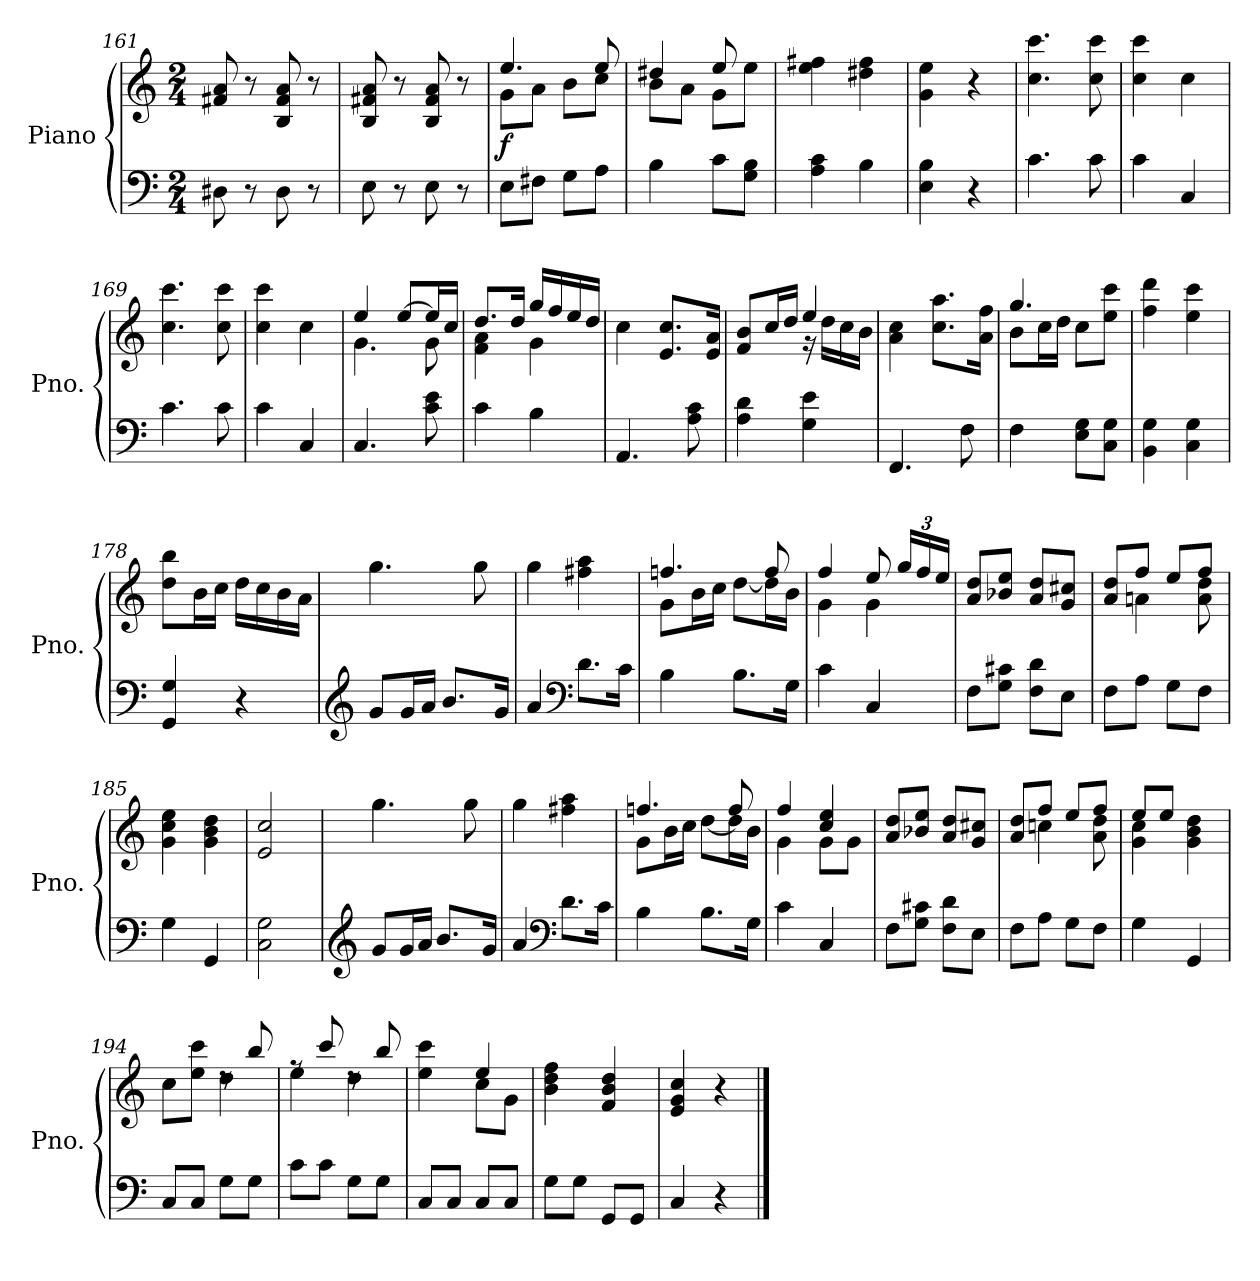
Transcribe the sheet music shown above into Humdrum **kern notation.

**kern	**kern	**dynam
*part1	*part1	*part1
*staff2	*staff1	*staff1/2
*I"Piano	*	*
*I'Pno.	*	*
*clefF4	*clefG2	*
*k[]	*k[]	*
*M2/4	*M2/4	*
=161	=161	=161
8D#X\	8f#X/ 8a/	.
8r	8r	.
8D#\	8B/ 8f#/ 8a/	.
8r	8r	.
=162	=162	=162
8E\	8B/ 8f#X/ 8a/	.
8r	8r	.
8E\	8B/ 8f#/ 8a/	.
8r	8r	.
!!LO:LB:g=z
=163	=163	=163
*	*^	*
!	!	!	!LO:DY:b
8E\L	4.ee/	8g\L	f
8F#X\J	.	8a\J	.
8G\L	.	8b\L	.
8A\J	8ee/	8cc\J	.
=164	=164	=164	=164
4B\	4dd#X/	8b\L	.
.	.	8a\J	.
8c\L	8g\L	8ee/	.
8G\ 8B\J	8ee\J	8ryy	.
*	*v	*v	*
=165	=165	=165
4A\ 4c\	4ee\ 4ff#X\	.
4B\	4dd#X\ 4ff#\	.
=166	=166	=166
4E\ 4B\	4g\ 4ee\	.
4r	4r	.
=167	=167	=167
4.c\	4.cc\ 4.ccc\	.
8c\	8cc\ 8ccc\	.
=168	=168	=168
4c\	4cc\ 4ccc\	.
4C/	4cc\	.
=169	=169	=169
4.c\	4.cc\ 4.ccc\	.
8c\	8cc\ 8ccc\	.
=170	=170	=170
4c\	4cc\ 4ccc\	.
4C/	4cc\	.
=171	=171	=171
*	*^	*
4.C/	4ee/	4.g\	.
.	[8ee/L	.	.
8c\ 8e\	16ee/L]	8g\	.
.	16cc/JJ	.	.
=172	=172	=172	=172
4c\	8.dd/L	4f\ 4a\	.
.	16dd/Jk	.	.
4B\	16gg/LL	4g\	.
.	16ff/	.	.
.	16ee/	.	.
.	16dd/JJ	.	.
*	*v	*v	*
!!LO:PB:g=z
=173	=173	=173
4.AA/	4cc\	.
.	8.e/ 8.cc/L	.
8A\ 8c\	.	.
.	16e/ 16a/Jk	.
=174	=174	=174
*	*^	*
4A\ 4d\	8f/ 8b/L	4ryy	.
.	16cc/L	.	.
.	16dd/JJ	.	.
4G\ 4e\	4ee/	16r	.
.	.	16dd\LL	.
.	.	16cc\	.
.	.	16b\JJ	.
*	*v	*v	*
=175	=175	=175
4.FF/	4a\ 4cc\	.
.	8.cc\ 8.aa\L	.
8F\	.	.
.	16a\ 16ff\Jk	.
=176	=176	=176
*	*^	*
4F\	8b\L	4.gg/	.
.	16cc\L	.	.
.	16dd\JJ	.	.
8E\ 8G\L	8cc\L	.	.
8C\ 8G\J	8ee\ 8ccc\J	8ryy	.
*	*v	*v	*
=177	=177	=177
4BB\ 4G\	4ff\ 4ddd\	.
4C\ 4G\	4ee\ 4ccc\	.
=178	=178	=178
4GG/ 4G/	8dd\ 8bb\L	.
.	16b\L	.
.	16cc\JJ	.
4r	16dd\LL	.
.	16cc\	.
.	16b\	.
.	16a\JJ	.
=179	=179	=179
*clefG2	*	*
8g/L	4.gg\	.
16g/L	.	.
16a/JJ	.	.
8.b/L	.	.
.	8gg\	.
16g/Jk	.	.
=180	=180	=180
4a/	4gg\	.
*clefF4	*	*
8.d\L	4ff#X\ 4aa\	.
16c\Jk	.	.
!!LO:LB:g=z
=181	=181	=181
*	*^	*
4B\	4.ffn/	8g\L	.
.	.	16b\L	.
.	.	16cc\JJ	.
8.B\L	.	[8dd\L	.
.	8ff/	16dd\L]	.
16G\Jk	.	16b\JJ	.
=182	=182	=182	=182
4c\	4ff/	4g\	.
4C/	8ee/	4g\	.
*	*Xbrackettup	*	*
.	24gg/LL	.	.
.	24ff/	.	.
.	24ee/JJ	.	.
*	*v	*v	*
=183	=183	=183
8F\L	8a/ 8dd/L	.
8G\ 8c#X\J	8b-X/ 8ee/J	.
8F\ 8d\L	8a/ 8dd/L	.
8E\J	8g/ 8cc#X/J	.
=184	=184	=184
*	*^	*
8F\L	8a/ 8dd/L	8ryy	.
8A\J	8ff/J	4an\	.
8G\L	8ee/L	.	.
8F\J	8ff/J	8a\ 8dd\	.
*	*v	*v	*
=185	=185	=185
4G\	4g\ 4cc\ 4ee\	.
4GG/	4g\ 4b\ 4dd\	.
=186	=186	=186
2C\ 2G\	2e/ 2cc/	.
=187	=187	=187
*clefG2	*	*
8g/L	4.gg\	.
16g/L	.	.
16a/JJ	.	.
8.b/L	.	.
.	8gg\	.
16g/Jk	.	.
=188	=188	=188
4a/	4gg\	.
*clefF4	*	*
8.d\L	4ff#X\ 4aa\	.
16c\Jk	.	.
=189	=189	=189
*	*^	*
4B\	4.ffn/	8g\L	.
.	.	16b\L	.
.	.	16cc\JJ	.
8.B\L	.	[8dd\L	.
.	8ff/	16dd\L]	.
16G\Jk	.	16b\JJ	.
!!LO:LB:g=z	!!
=190	=190	=190	=190
4c\	4ff/	4g\	.
4C/	4cc/ 4ee/	8g\L	.
.	.	8g\J	.
*	*v	*v	*
=191	=191	=191
8F\L	8a/ 8dd/L	.
8G\ 8c#X\J	8b-X/ 8ee/J	.
8F\ 8d\L	8a/ 8dd/L	.
8E\J	8g/ 8cc#X/J	.
=192	=192	=192
*	*^	*
8F\L	8a/ 8dd/L	8ryy	.
8A\J	8ff/J	4ccn\	.
8G\L	8ee/L	.	.
8F\J	8ff/J	8a\ 8dd\	.
=193	=193	=193	=193
4G\	8ee/L	4g\ 4cc\	.
.	8ee/J	.	.
4GG/	4g\ 4b\ 4dd\	4ryy	.
=194	=194	=194	=194
8C/L	8cc\L	4ryy	.
8C/J	8ee\ 8ccc\J	.	.
8G\L	8rdd	4dd\	.
8G\J	8bb/	.	.
=195	=195	=195	=195
8c\L	8rff	4ee\	.
8c\J	8ccc/	.	.
8G\L	8rdd	4dd\	.
8G\J	8bb/	.	.
=196	=196	=196	=196
8C/L	4ee\ 4ccc\	4ryy	.
8C/J	.	.	.
8C/L	4ee/	8cc\L	.
8C/J	.	8g\J	.
*	*v	*v	*
=197	=197	=197
8G\L	4b\ 4dd\ 4ff\	.
8G\J	.	.
8GG/L	4f/ 4b/ 4dd/	.
8GG/J	.	.
=198	=198	=198
4C/	4e/ 4g/ 4cc/	.
4r	4r	.
==	==	==
*-	*-	*-
